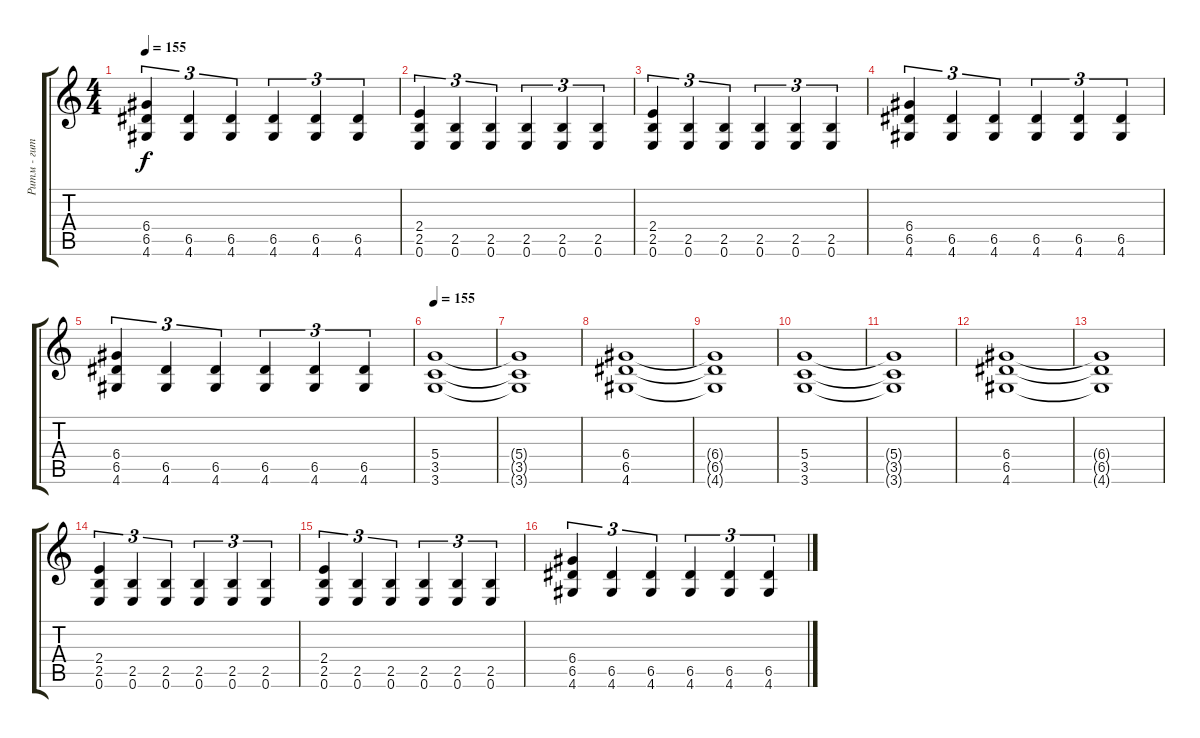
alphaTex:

\track ("Ритм - гитара" "Ритм - гит") {instrument distortionguitar}
\staff {score tabs}
\tuning (E4 B3 G3 D3 A2 E2) {hide}
\ts (4 4)
\tempo 155
\clef g2
\ks c
(6.4 6.5 4.6).4{tu (3 2) dy f} (6.5 4.6).4{tu (3 2)} (6.5 4.6).4{tu (3 2)} (6.5 4.6).4{tu (3 2)} (6.5 4.6).4{tu (3 2)} (6.5 4.6).4{tu (3 2)} |
(2.4 2.5 0.6).4{tu (3 2)} (2.5 0.6).4{tu (3 2)} (2.5 0.6).4{tu (3 2)} (2.5 0.6).4{tu (3 2)} (2.5 0.6).4{tu (3 2)} (2.5 0.6).4{tu (3 2)} |
(2.4 2.5 0.6).4{tu (3 2)} (2.5 0.6).4{tu (3 2)} (2.5 0.6).4{tu (3 2)} (2.5 0.6).4{tu (3 2)} (2.5 0.6).4{tu (3 2)} (2.5 0.6).4{tu (3 2)} |
(6.4 6.5 4.6).4{tu (3 2)} (6.5 4.6).4{tu (3 2)} (6.5 4.6).4{tu (3 2)} (6.5 4.6).4{tu (3 2)} (6.5 4.6).4{tu (3 2)} (6.5 4.6).4{tu (3 2)} |
(6.4 6.5 4.6).4{tu (3 2)} (6.5 4.6).4{tu (3 2)} (6.5 4.6).4{tu (3 2)} (6.5 4.6).4{tu (3 2)} (6.5 4.6).4{tu (3 2)} (6.5 4.6).4{tu (3 2)} |
\tempo 155
(5.4 3.5 3.6).1 |
(5.4{t} 3.5{t} 3.6{t}).1 |
(6.4 6.5 4.6).1 |
(6.4{t} 6.5{t} 4.6{t}).1 |
(5.4 3.5 3.6).1 |
(5.4{t} 3.5{t} 3.6{t}).1 |
(6.4 6.5 4.6).1 |
(6.4{t} 6.5{t} 4.6{t}).1 |
(2.4 2.5 0.6).4{tu (3 2)} (2.5 0.6).4{tu (3 2)} (2.5 0.6).4{tu (3 2)} (2.5 0.6).4{tu (3 2)} (2.5 0.6).4{tu (3 2)} (2.5 0.6).4{tu (3 2)} |
(2.4 2.5 0.6).4{tu (3 2)} (2.5 0.6).4{tu (3 2)} (2.5 0.6).4{tu (3 2)} (2.5 0.6).4{tu (3 2)} (2.5 0.6).4{tu (3 2)} (2.5 0.6).4{tu (3 2)} |
(6.4 6.5 4.6).4{tu (3 2)} (6.5 4.6).4{tu (3 2)} (6.5 4.6).4{tu (3 2)} (6.5 4.6).4{tu (3 2)} (6.5 4.6).4{tu (3 2)} (6.5 4.6).4{tu (3 2)}
